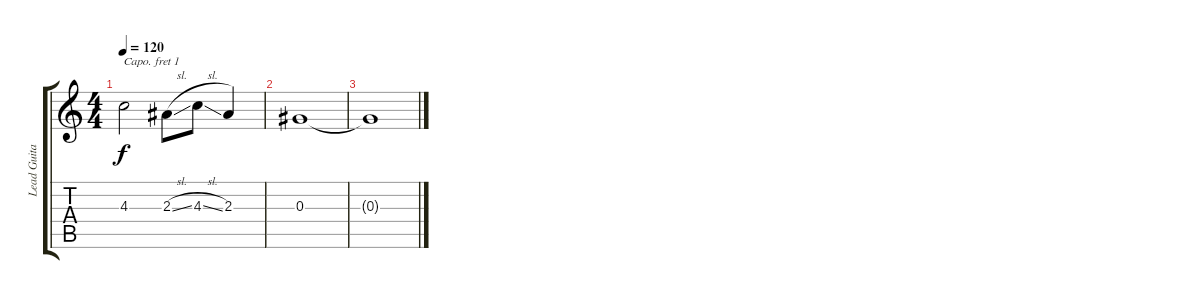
\track ("Lead Guitar" "Lead Guita") {instrument overdrivenguitar}
\staff {score tabs}
\capo 1
\tuning (E4 B3 G3 D3 A2 E2) {hide}
\ts (4 4)
\tempo 120
\clef g2
\ks c
4.3{t}.2{dy f} 2.3{sl}.8 4.3{sl}.8 2.3.4 |
0.3.1 |
0.3{t}.1
